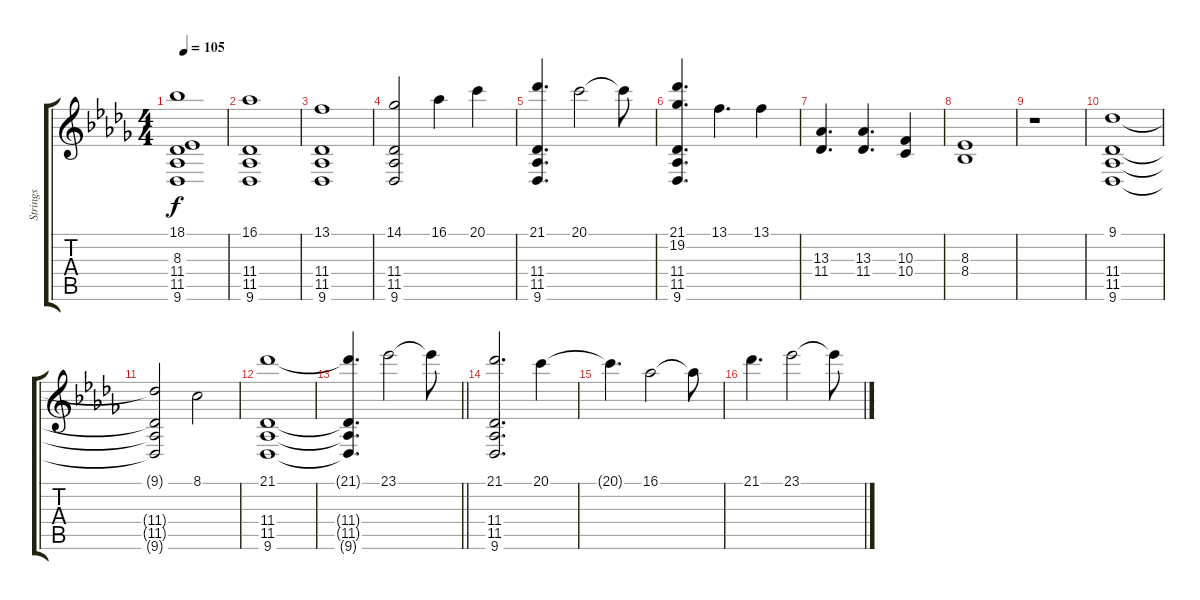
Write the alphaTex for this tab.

\track ("Strings" "Strings") {instrument stringensemble2}
\staff {score tabs}
\tuning (E4 B3 G3 D3 A2 E2) {hide}
\ts (4 4)
\tempo 105
\clef g2
\ks db
(18.1 8.3 11.4 11.5 9.6).1{dy f} |
(16.1 11.4 11.5 9.6).1 |
(13.1 11.4 11.5 9.6).1 |
(14.1 11.4 11.5 9.6).2 16.1.4 20.1.4 |
(21.1 11.4 11.5 9.6).4{d} 20.1.2 20.1{t}.8 |
(21.1 19.2 11.4 11.5 9.6).4{d} 13.1.4{d} 13.1.4 |
(13.3 11.4).4{d} (13.3 11.4).4{d} (10.3 10.4).4 |
(8.3 8.4).1 |
r.1 |
(9.1 11.4 11.5 9.6).1 |
(9.1{t} 11.4{t} 11.5{t} 9.6{t}).2 8.1.2 |
(21.1 11.4 11.5 9.6).1 |
\barLineRight lightlight
(21.1{t} 11.4{t} 11.5{t} 9.6{t}).4{d} 23.1.2 23.1{t}.8 |
(21.1 11.4 11.5 9.6).2{d} 20.1.4 |
20.1{t}.4{d} 16.1.2 16.1{t}.8 |
21.1.4{d} 23.1.2 23.1{t}.8
